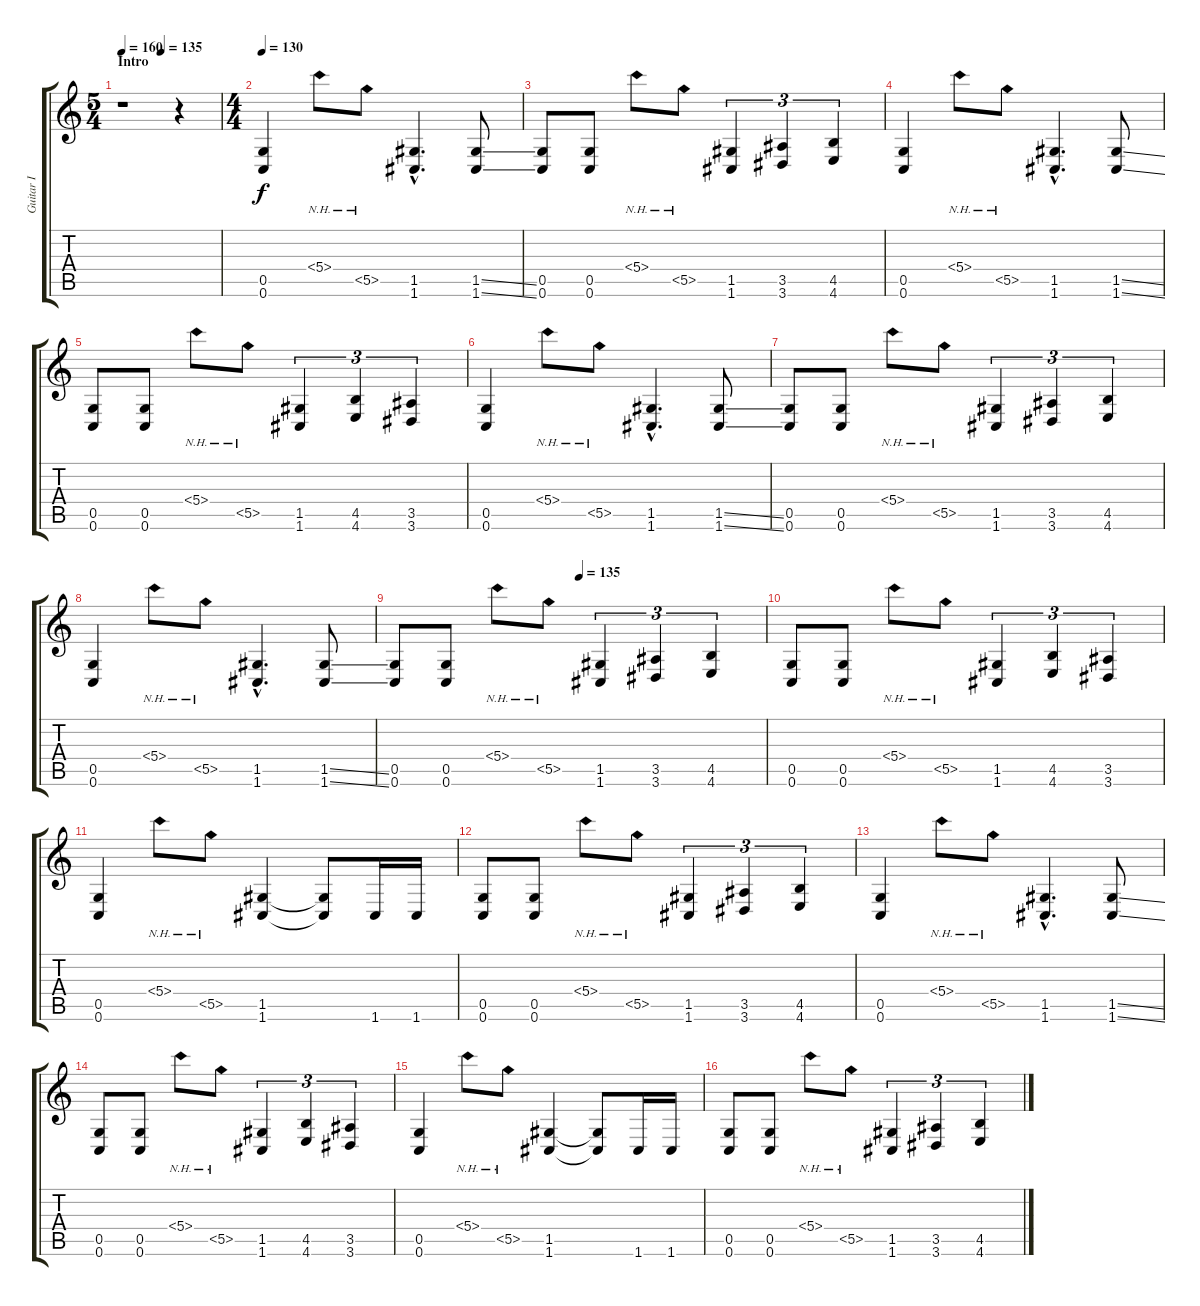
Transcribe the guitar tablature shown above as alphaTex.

\track ("Guitar I" "Guitar I") {instrument distortionguitar}
\staff {score tabs}
\tuning (D4 A3 F3 C3 G2 C2) {hide}
\ts (5 4)
\section ("" "Intro")
\tempo 160
\tempo 148
\tempo (135 0.4)
\tempo 160
\clef g2
\ks c
r.1{dy f instrument distortionguitar} r.4 |
\ts (4 4)
\tempo 130
(0.5 0.6).4 5.4{nh}.8 5.5{nh}.8 (1.5{hac} 1.6{hac}).4{d} (1.5{ss} 1.6{ss}).8 |
(0.5 0.6).8 (0.5 0.6).8 5.4{nh}.8 5.5{nh}.8 (1.5 1.6).4{tu (3 2)} (3.5 3.6).4{tu (3 2)} (4.5 4.6).4{tu (3 2)} |
(0.5 0.6).4 5.4{nh}.8 5.5{nh}.8 (1.5{hac} 1.6{hac}).4{d} (1.5{ss} 1.6{ss}).8 |
(0.5 0.6).8 (0.5 0.6).8 5.4{nh}.8 5.5{nh}.8 (1.5 1.6).4{tu (3 2)} (4.5 4.6).4{tu (3 2)} (3.5 3.6).4{tu (3 2)} |
(0.5 0.6).4 5.4{nh}.8 5.5{nh}.8 (1.5{hac} 1.6{hac}).4{d} (1.5{ss} 1.6{ss}).8 |
(0.5 0.6).8 (0.5 0.6).8 5.4{nh}.8 5.5{nh}.8 (1.5 1.6).4{tu (3 2)} (3.5 3.6).4{tu (3 2)} (4.5 4.6).4{tu (3 2)} |
(0.5 0.6).4 5.4{nh}.8 5.5{nh}.8 (1.5{hac} 1.6{hac}).4{d} (1.5{ss} 1.6{ss}).8 |
\tempo (135 0.5)
(0.5 0.6).8 (0.5 0.6).8 5.4{nh}.8 5.5{nh}.8 (1.5 1.6).4{tu (3 2)} (3.5 3.6).4{tu (3 2)} (4.5 4.6).4{tu (3 2)} |
(0.5 0.6).8 (0.5 0.6).8 5.4{nh}.8 5.5{nh}.8 (1.5 1.6).4{tu (3 2)} (4.5 4.6).4{tu (3 2)} (3.5 3.6).4{tu (3 2)} |
(0.5 0.6).4 5.4{nh}.8 5.5{nh}.8 (1.5 1.6).4 (1.5{t} 1.6{t}).8 1.6.16 1.6.16 |
(0.5 0.6).8 (0.5 0.6).8 5.4{nh}.8 5.5{nh}.8 (1.5 1.6).4{tu (3 2)} (3.5 3.6).4{tu (3 2)} (4.5 4.6).4{tu (3 2)} |
(0.5 0.6).4 5.4{nh}.8 5.5{nh}.8 (1.5{hac} 1.6{hac}).4{d} (1.5{ss} 1.6{ss}).8 |
(0.5 0.6).8 (0.5 0.6).8 5.4{nh}.8 5.5{nh}.8 (1.5 1.6).4{tu (3 2)} (4.5 4.6).4{tu (3 2)} (3.5 3.6).4{tu (3 2)} |
(0.5 0.6).4 5.4{nh}.8 5.5{nh}.8 (1.5 1.6).4 (1.5{t} 1.6{t}).8 1.6.16 1.6.16 |
(0.5 0.6).8 (0.5 0.6).8 5.4{nh}.8 5.5{nh}.8 (1.5 1.6).4{tu (3 2)} (3.5 3.6).4{tu (3 2)} (4.5 4.6).4{tu (3 2)}
